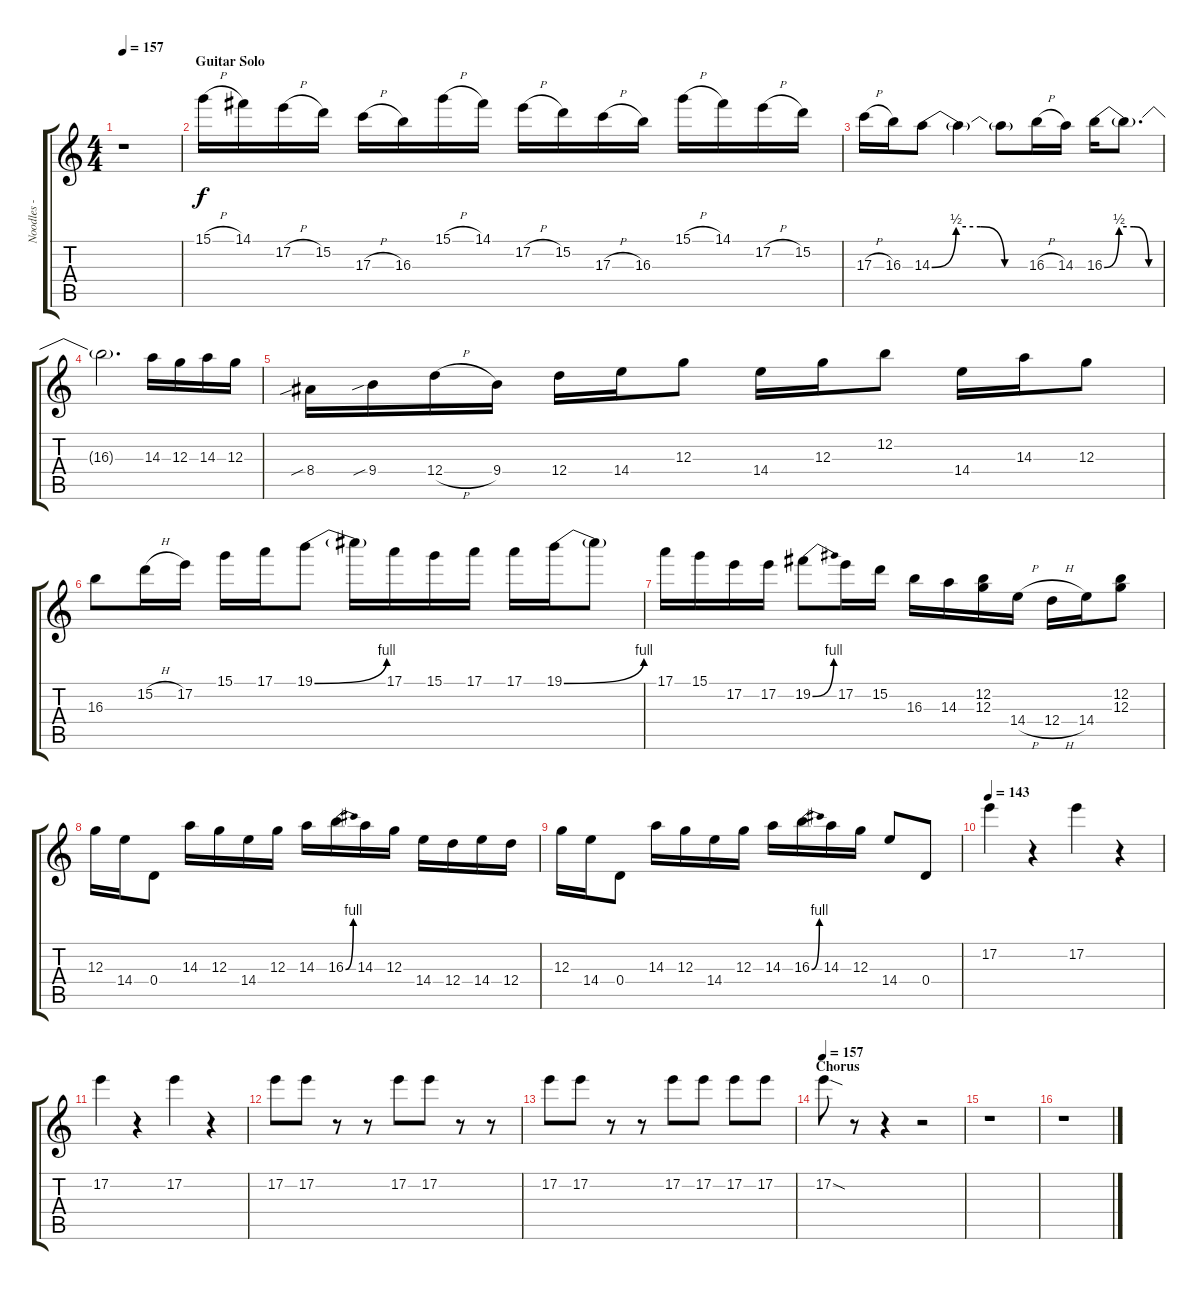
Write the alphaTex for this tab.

\track ("Noodles - Lead Guitar" "Noodles - ") {instrument overdrivenguitar}
\staff {score tabs}
\tuning (E4 B3 G3 D3 A2 E2) {hide}
\ts (4 4)
\tempo 157
\clef g2
\ks c
r.1{dy f} |
\section ("" "Guitar Solo")
15.1{h}.16 14.1.16 17.2{h}.16 15.2.16 17.3{h}.16 16.3.16 15.1{h}.16 14.1.16 17.2{h}.16 15.2.16 17.3{h}.16 16.3.16 15.1{h}.16 14.1.16 17.2{h}.16 15.2.16 |
17.3{h}.16 16.3.16 14.3{be (custom 0 0 15 2 30 2 45 0 60 0)}.8 14.3{t}.4 14.3{t}.8 16.3{h}.16 14.3.16 16.3{be (custom 0 0 15 2 30 2 45 0 60 0)}.16 16.3{t}.8{d} |
16.3{t}.2{d} 14.3.16 12.3.16 14.3.16 12.3.16 |
8.4{sib}.16 9.4{sib}.16 12.4{h}.16 9.4.16 12.4.16 14.4.16 12.3.8 14.4.16 12.3.16 12.2.8 14.4.16 14.3.16 12.3.8 |
16.3.8 15.2{h}.16 17.2.16 15.1.16 17.1.16 19.1{be (bend 0 0 60 4)}.8 19.1{t}.16 17.1.16 15.1.16 17.1.16 17.1.16 19.1{be (bend 0 0 60 4)}.16 19.1{t}.8 |
17.1.16 15.1.16 17.2.16 17.2.16 19.2{be (bend 0 0 60 4)}.8 17.2.16 15.2.16 16.3.16 14.3.16 (12.2 12.3).16 14.4{h}.16 12.4{h}.16 14.4.16 (12.2 12.3).8 |
12.3.16 14.4.16 0.4.8 14.3.16 12.3.16 14.4.16 12.3.16 14.3.16 16.3{be (bend 0 0 60 4)}.16 14.3.16 12.3.16 14.4.16 12.4.16 14.4.16 12.4.16 |
12.3.16 14.4.16 0.4.8 14.3.16 12.3.16 14.4.16 12.3.16 14.3.16 16.3{be (bend 0 0 60 4)}.16 14.3.16 12.3.16 14.4.8 0.4.8 |
\tempo 143
17.2.4 r.4 17.2.4 r.4 |
17.2.4 r.4 17.2.4 r.4 |
17.2.8 17.2.8 r.8 r.8 17.2.8 17.2.8 r.8 r.8 |
17.2.8 17.2.8 r.8 r.8 17.2.8 17.2.8 17.2.8 17.2.8 |
\section ("" "Chorus")
\tempo 157
17.2{sod}.8 r.8 r.4 r.2 |
r.1 |
r.1
